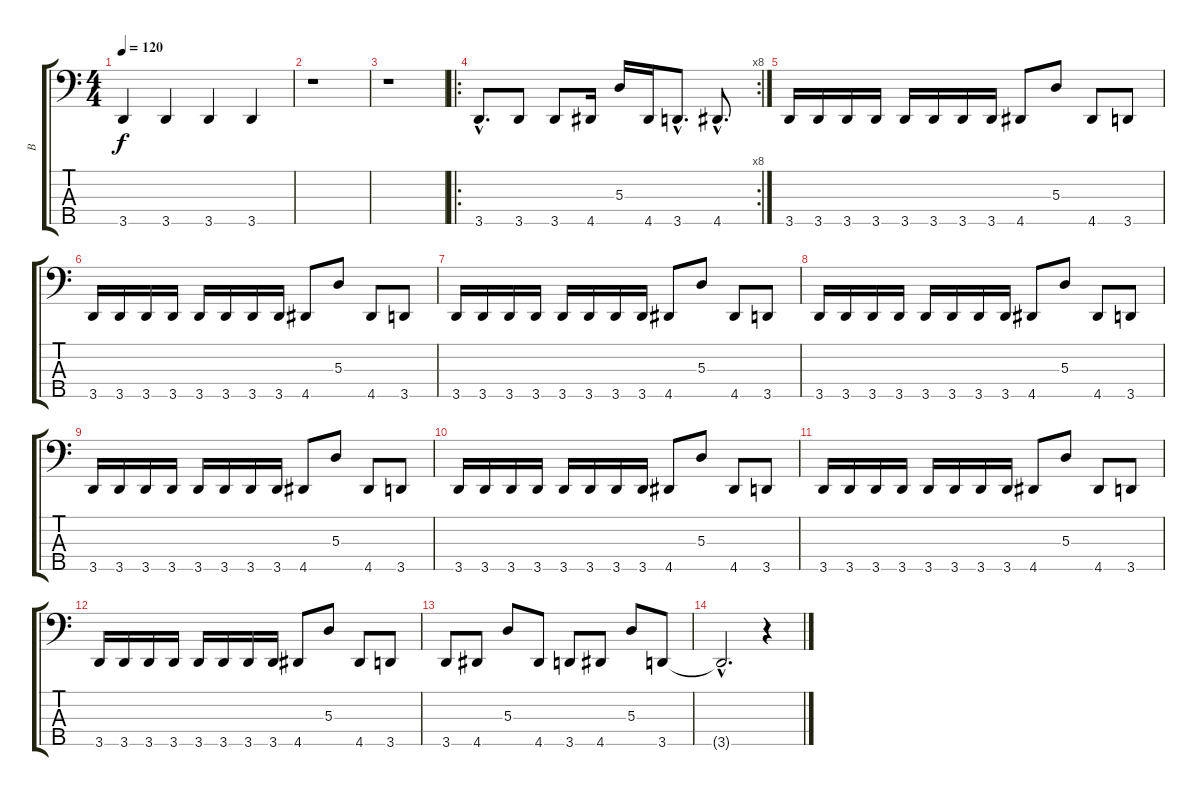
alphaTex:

\track ("B" "B") {instrument electricbassfinger}
\staff {score tabs}
\tuning (G2 D2 A1 E1 B0) {hide}
\ts (4 4)
\tempo 120
\clef f4
\ks c
3.5.4{dy f} 3.5.4 3.5.4 3.5.4 |
r.1 |
r.1 |
\ro
\rc 8
3.5{hac}.8{d} 3.5.8 3.5.8 4.5.16 5.3.16 4.5.16 3.5{hac}.8{d} 4.5{hac}.8{d} |
3.5.16 3.5.16 3.5.16 3.5.16 3.5.16 3.5.16 3.5.16 3.5.16 4.5.8 5.3.8 4.5.8 3.5.8 |
3.5.16 3.5.16 3.5.16 3.5.16 3.5.16 3.5.16 3.5.16 3.5.16 4.5.8 5.3.8 4.5.8 3.5.8 |
3.5.16 3.5.16 3.5.16 3.5.16 3.5.16 3.5.16 3.5.16 3.5.16 4.5.8 5.3.8 4.5.8 3.5.8 |
3.5.16 3.5.16 3.5.16 3.5.16 3.5.16 3.5.16 3.5.16 3.5.16 4.5.8 5.3.8 4.5.8 3.5.8 |
3.5.16 3.5.16 3.5.16 3.5.16 3.5.16 3.5.16 3.5.16 3.5.16 4.5.8 5.3.8 4.5.8 3.5.8 |
3.5.16 3.5.16 3.5.16 3.5.16 3.5.16 3.5.16 3.5.16 3.5.16 4.5.8 5.3.8 4.5.8 3.5.8 |
3.5.16 3.5.16 3.5.16 3.5.16 3.5.16 3.5.16 3.5.16 3.5.16 4.5.8 5.3.8 4.5.8 3.5.8 |
3.5.16 3.5.16 3.5.16 3.5.16 3.5.16 3.5.16 3.5.16 3.5.16 4.5.8 5.3.8 4.5.8 3.5.8 |
3.5.8 4.5.8 5.3.8 4.5.8 3.5.8 4.5.8 5.3.8 3.5.8 |
3.5{hac t}.2{d} r.4
